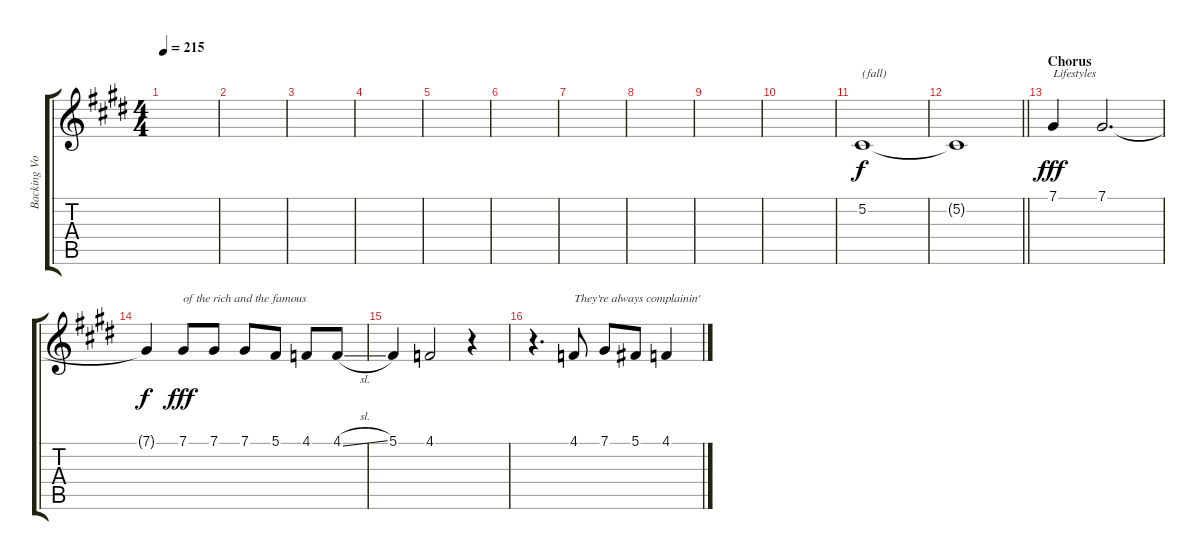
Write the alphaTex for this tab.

\track ("Backing Vocals" "Backing Vo") {instrument tenorsax}
\staff {score tabs}
\tuning (Db4 Ab3 E3 B2 Gb2 Db2) {hide}
\ts (4 4)
\tempo 215
\clef g2
\ks e
|
|
|
|
|
|
|
|
|
|
5.2.1{txt "(fall)"} |
\barLineRight lightlight
5.2{t}.1{dy f} |
\section ("" "Chorus")
7.1.4{txt "Lifestyles " dy fff} 7.1.2{d} |
7.1{t}.4{dy f} 7.1.8{txt "of the rich and the famous" dy fff} 7.1.8 7.1.8 5.1.8 4.1.8 4.1{sl}.8 |
5.1.4 4.1.2 r.4 |
r.4{d} 4.1.8{txt "They're always complainin'"} 7.1.8 5.1.8 4.1.4
